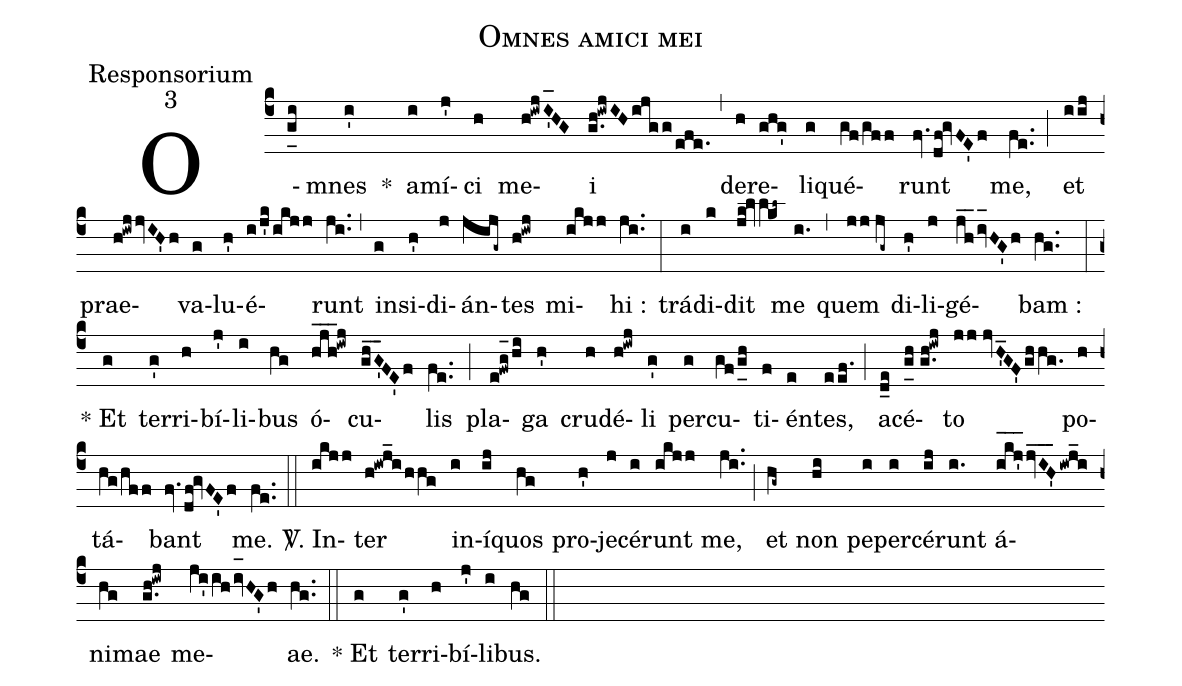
name:Omnes amici mei;
office-part:Responsorium;
mode:3;
%%
(c4) O(g_[uh:l]i)mnes(i') *() a(i)mí(j')ci(h) me(h!iwjI'_[oh:h]HG)i(g.h!iwjIHijgg/efe.) (,) de(h)re(ghg')li(g)qué(gf/gff)runt(fv.df!gvFE'f) me,(fe..) (;) et(iij) prae(h!iwjjvIH'h)va(g)lu(h')é(i/j'k/ikjj)runt(ji..) (,) in(g)si(h')di(j)án(jijg~)tes(h!iwj) mi(ikjj)hi :(ji..) (:) trá(i)di(k)dit(jk!lvlV!kl~) me(i.) (,) quem(jj//jg~) di(h')li(j)gé(j_h_2iv_[oh:h]HG'h)bam :(hg..) (:) * Et(g) ter(g')ri(h)bí(j')li(i)bus(hg) ó(hjh___!iwj)cu(gh_G'_3FE'f)lis(fe..) (;) pla(e!fwg_[oh:h]/hi)ga(h') cru(h)dé(h!iwj)li(g') per(g)cu(gf/g_[uh:l]h)ti(f)én(e)tes,(eef.) (;) a(d_e)cé(g_[uh:l]h//g.h!iwj)to(jj//jvH'_GF'ghhg.) po(h)tá(hg/hff)bant(fv.df!gvFE'f) me.(fe..) (::) <sp>V/</sp>. In(ikjj)ter(h!iwj_ihhg) in(i)í(ij)quos(hg) pro(h')je(j)cé(i)runt(ikjj) me,(ji..) (;) et(hg~) non(hi) pe(i)per(i)cé(ij)runt(i.) á(i_[hl:1]k_[hl:1]j'_2[hl:1]jv_I_H'_3iwj_i)ni(hg)mae(g.h!iwj) me(ji'ihiv_[oh:h]HG'h)ae.(hg..) (::) * Et(g) ter(g')ri(h)bí(j')li(i)bus.(hg) (::)
